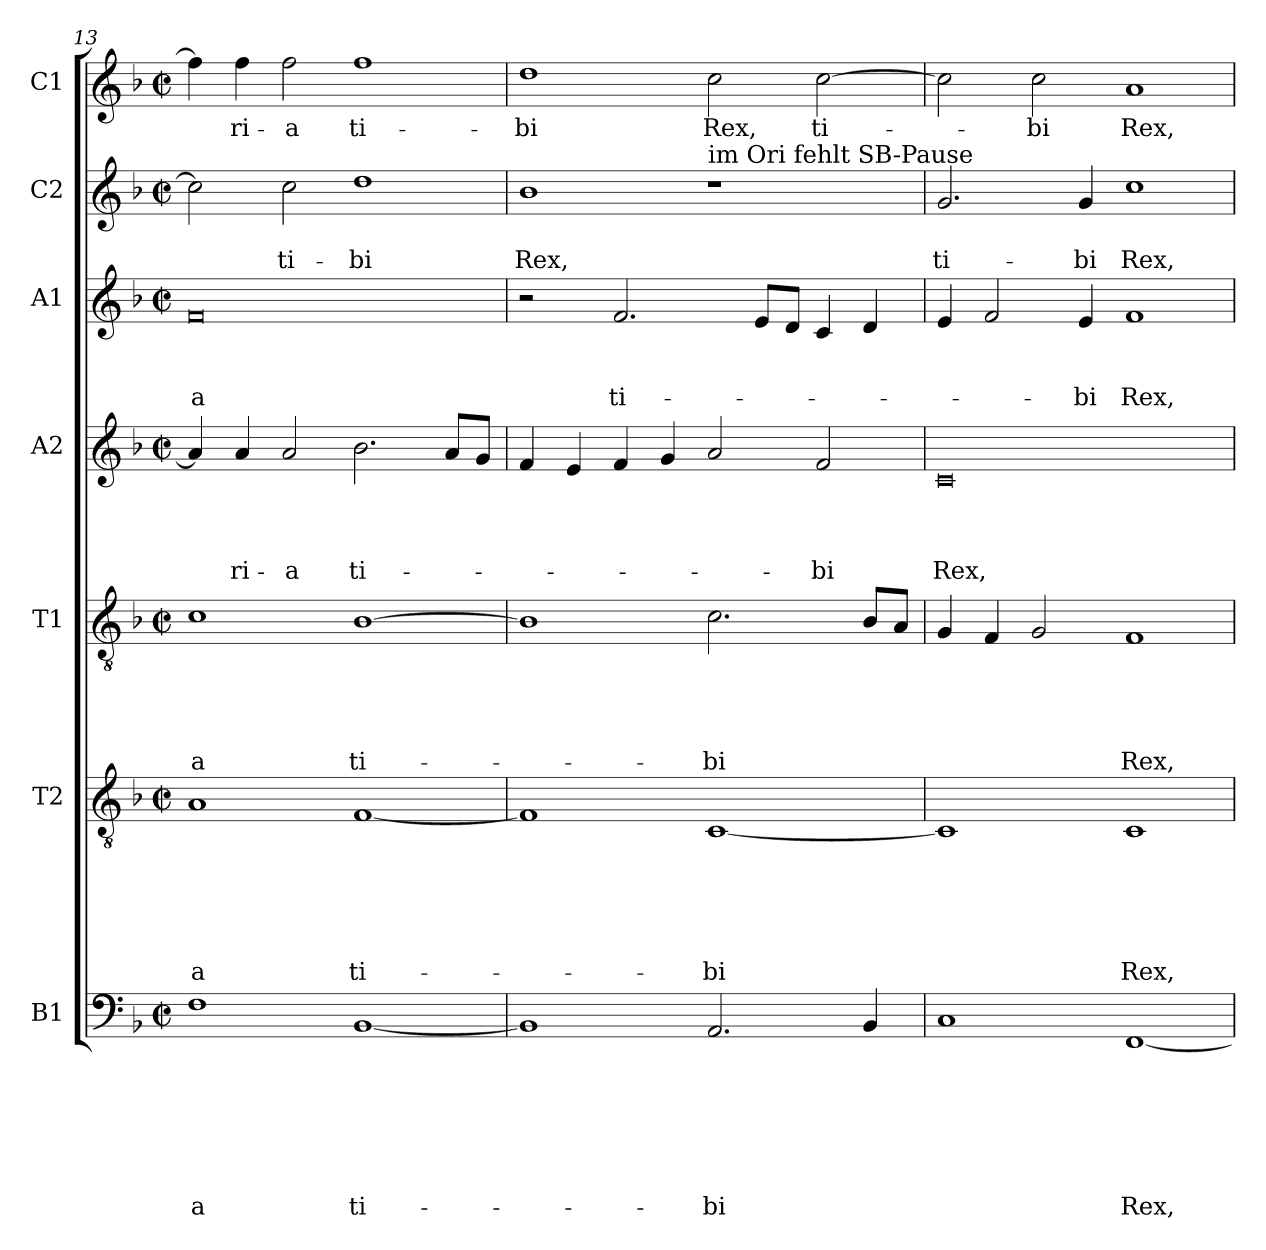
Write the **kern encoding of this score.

**kern	**text	**text	**text	**text	**text	**text	**text	**kern	**text	**text	**text	**text	**text	**text	**kern	**text	**text	**text	**text	**text	**kern	**text	**text	**text	**text	**kern	**text	**text	**text	**kern	**text	**text	**kern	**text
*part7	*part7	*part7	*part7	*part7	*part7	*part7	*part7	*part6	*part6	*part6	*part6	*part6	*part6	*part6	*part5	*part5	*part5	*part5	*part5	*part5	*part4	*part4	*part4	*part4	*part4	*part3	*part3	*part3	*part3	*part2	*part2	*part2	*part1	*part1
*staff7	*staff7	*staff7	*staff7	*staff7	*staff7	*staff7	*staff7	*staff6	*staff6	*staff6	*staff6	*staff6	*staff6	*staff6	*staff5	*staff5	*staff5	*staff5	*staff5	*staff5	*staff4	*staff4	*staff4	*staff4	*staff4	*staff3	*staff3	*staff3	*staff3	*staff2	*staff2	*staff2	*staff1	*staff1
*I"B1	*	*	*	*	*	*	*	*I"T2	*	*	*	*	*	*	*I"T1	*	*	*	*	*	*I"A2	*	*	*	*	*I"A1	*	*	*	*I"C2	*	*	*I"C1	*
!!LO:PB:g=z
*clefF4	*	*	*	*	*	*	*	*clefGv2	*	*	*	*	*	*	*clefGv2	*	*	*	*	*	*clefG2	*	*	*	*	*clefG2	*	*	*	*clefG2	*	*	*clefG2	*
*k[b-]	*	*	*	*	*	*	*	*k[b-]	*	*	*	*	*	*	*k[b-]	*	*	*	*	*	*k[b-]	*	*	*	*	*k[b-]	*	*	*	*k[b-]	*	*	*k[b-]	*
*F:	*	*	*	*	*	*	*	*F:	*	*	*	*	*	*	*F:	*	*	*	*	*	*F:	*	*	*	*	*F:	*	*	*	*F:	*	*	*F:	*
*M2/2	*	*	*	*	*	*	*	*M2/2	*	*	*	*	*	*	*M2/2	*	*	*	*	*	*M2/2	*	*	*	*	*M2/2	*	*	*	*M2/2	*	*	*M2/2	*
*met(c|)	*	*	*	*	*	*	*	*met(c|)	*	*	*	*	*	*	*met(c|)	*	*	*	*	*	*met(c|)	*	*	*	*	*met(c|)	*	*	*	*met(c|)	*	*	*met(c|)	*
=13	=13	=13	=13	=13	=13	=13	=13	=13	=13	=13	=13	=13	=13	=13	=13	=13	=13	=13	=13	=13	=13	=13	=13	=13	=13	=13	=13	=13	=13	=13	=13	=13	=13	=13
!	!	!	!	!	!	!	!LO:LY:b	!	!	!	!	!	!	!LO:LY:b	!	!	!	!	!	!LO:LY:b	!	!	!	!	!	!	!	!	!LO:LY:b	!	!	!	!	!
1F	.	.	.	.	.	.	-a	1A	.	.	.	.	.	-a	1c	.	.	.	.	-a	4a/]	.	.	.	.	0f	.	.	-a	2cc\]	.	.	4ff\]	.
!	!	!	!	!	!	!	!	!	!	!	!	!	!	!	!	!	!	!	!	!	!	!	!	!	!LO:LY:b	!	!	!	!	!	!	!	!	!LO:LY:b
.	.	.	.	.	.	.	.	.	.	.	.	.	.	.	.	.	.	.	.	.	4a/	.	.	.	-ri-	.	.	.	.	.	.	.	4ff\	-ri-
!	!	!	!	!	!	!	!	!	!	!	!	!	!	!	!	!	!	!	!	!	!	!	!	!	!LO:LY:b	!	!	!	!	!	!	!LO:LY:b	!	!LO:LY:b
.	.	.	.	.	.	.	.	.	.	.	.	.	.	.	.	.	.	.	.	.	2a/	.	.	.	-a	.	.	.	.	2cc\	.	ti-	2ff\	-a
!	!	!	!	!	!	!	!LO:LY:b	!	!	!	!	!	!	!LO:LY:b	!	!	!	!	!	!LO:LY:b	!	!	!	!	!LO:LY:b	!	!	!	!	!	!	!LO:LY:b	!	!LO:LY:b
[1BB-	.	.	.	.	.	.	ti-	[1F	.	.	.	.	.	ti-	[1B-	.	.	.	.	ti-	2.b-\	.	.	.	ti-	.	.	.	.	1dd	.	-bi	1ff	ti-
.	.	.	.	.	.	.	.	.	.	.	.	.	.	.	.	.	.	.	.	.	8a/L	.	.	.	.	.	.	.	.	.	.	.	.	.
.	.	.	.	.	.	.	.	.	.	.	.	.	.	.	.	.	.	.	.	.	8g/J	.	.	.	.	.	.	.	.	.	.	.	.	.
=14	=14	=14	=14	=14	=14	=14	=14	=14	=14	=14	=14	=14	=14	=14	=14	=14	=14	=14	=14	=14	=14	=14	=14	=14	=14	=14	=14	=14	=14	=14	=14	=14	=14	=14
!	!	!	!	!	!	!	!	!	!	!	!	!	!	!	!	!	!	!	!	!	!	!	!	!	!	!	!	!	!	!	!	!LO:LY:b	!	!LO:LY:b
1BB-]	.	.	.	.	.	.	.	1F]	.	.	.	.	.	.	1B-]	.	.	.	.	.	4f/	.	.	.	.	2r	.	.	.	1b-	.	Rex,	1dd	-bi
.	.	.	.	.	.	.	.	.	.	.	.	.	.	.	.	.	.	.	.	.	4e/	.	.	.	.	.	.	.	.	.	.	.	.	.
!	!	!	!	!	!	!	!	!	!	!	!	!	!	!	!	!	!	!	!	!	!	!	!	!	!	!	!	!	!LO:LY:b	!	!	!	!	!
.	.	.	.	.	.	.	.	.	.	.	.	.	.	.	.	.	.	.	.	.	4f/	.	.	.	.	2.f/	.	.	ti-	.	.	.	.	.
.	.	.	.	.	.	.	.	.	.	.	.	.	.	.	.	.	.	.	.	.	4g/	.	.	.	.	.	.	.	.	.	.	.	.	.
!	!	!	!	!	!	!	!	!	!	!	!	!	!	!	!	!	!	!	!	!	!	!	!	!	!	!	!	!	!	!LO:TX:a:t=im Ori fehlt SB-Pause	!	!	!	!
!	!	!	!	!	!	!	!LO:LY:b	!	!	!	!	!	!	!LO:LY:b	!	!	!	!	!	!LO:LY:b	!	!	!	!	!	!	!	!	!	!	!	!	!	!LO:LY:b
2.AA/	.	.	.	.	.	.	-bi	[1C	.	.	.	.	.	-bi	2.c\	.	.	.	.	-bi	2a/	.	.	.	.	.	.	.	.	1r	.	.	2cc\	Rex,
.	.	.	.	.	.	.	.	.	.	.	.	.	.	.	.	.	.	.	.	.	.	.	.	.	.	8e/L	.	.	.	.	.	.	.	.
.	.	.	.	.	.	.	.	.	.	.	.	.	.	.	.	.	.	.	.	.	.	.	.	.	.	8d/J	.	.	.	.	.	.	.	.
!	!	!	!	!	!	!	!	!	!	!	!	!	!	!	!	!	!	!	!	!	!	!	!	!	!LO:LY:b	!	!	!	!	!	!	!	!	!LO:LY:b
.	.	.	.	.	.	.	.	.	.	.	.	.	.	.	.	.	.	.	.	.	2f/	.	.	.	-bi	4c/	.	.	.	.	.	.	[2cc\	ti-
4BB-/	.	.	.	.	.	.	.	.	.	.	.	.	.	.	8B-/L	.	.	.	.	.	.	.	.	.	.	4d/	.	.	.	.	.	.	.	.
.	.	.	.	.	.	.	.	.	.	.	.	.	.	.	8A/J	.	.	.	.	.	.	.	.	.	.	.	.	.	.	.	.	.	.	.
=15	=15	=15	=15	=15	=15	=15	=15	=15	=15	=15	=15	=15	=15	=15	=15	=15	=15	=15	=15	=15	=15	=15	=15	=15	=15	=15	=15	=15	=15	=15	=15	=15	=15	=15
!	!	!	!	!	!	!	!	!	!	!	!	!	!	!	!	!	!	!	!	!	!	!	!	!	!LO:LY:b	!	!	!	!	!	!	!LO:LY:b	!	!
1C	.	.	.	.	.	.	.	1C]	.	.	.	.	.	.	4G/	.	.	.	.	.	0c	.	.	.	Rex,	4e/	.	.	.	2.g/	.	ti-	2cc\]	.
.	.	.	.	.	.	.	.	.	.	.	.	.	.	.	4F/	.	.	.	.	.	.	.	.	.	.	2f/	.	.	.	.	.	.	.	.
!	!	!	!	!	!	!	!	!	!	!	!	!	!	!	!	!	!	!	!	!	!	!	!	!	!	!	!	!	!	!	!	!	!	!LO:LY:b
.	.	.	.	.	.	.	.	.	.	.	.	.	.	.	2G/	.	.	.	.	.	.	.	.	.	.	.	.	.	.	.	.	.	2cc\	-bi
!	!	!	!	!	!	!	!	!	!	!	!	!	!	!	!	!	!	!	!	!	!	!	!	!	!	!	!	!	!LO:LY:b	!	!	!LO:LY:b	!	!
.	.	.	.	.	.	.	.	.	.	.	.	.	.	.	.	.	.	.	.	.	.	.	.	.	.	4e/	.	.	-bi	4g/	.	-bi	.	.
!	!	!	!	!	!	!	!LO:LY:b	!	!	!	!	!	!	!LO:LY:b	!	!	!	!	!	!LO:LY:b	!	!	!	!	!	!	!	!	!LO:LY:b	!	!	!LO:LY:b	!	!LO:LY:b
[1FF	.	.	.	.	.	.	Rex,	1C	.	.	.	.	.	Rex,	1F	.	.	.	.	Rex,	.	.	.	.	.	1f	.	.	Rex,	1cc	.	Rex,	1a	Rex,
=	=	=	=	=	=	=	=	=	=	=	=	=	=	=	=	=	=	=	=	=	=	=	=	=	=	=	=	=	=	=	=	=	=	=
*-	*-	*-	*-	*-	*-	*-	*-	*-	*-	*-	*-	*-	*-	*-	*-	*-	*-	*-	*-	*-	*-	*-	*-	*-	*-	*-	*-	*-	*-	*-	*-	*-	*-	*-
